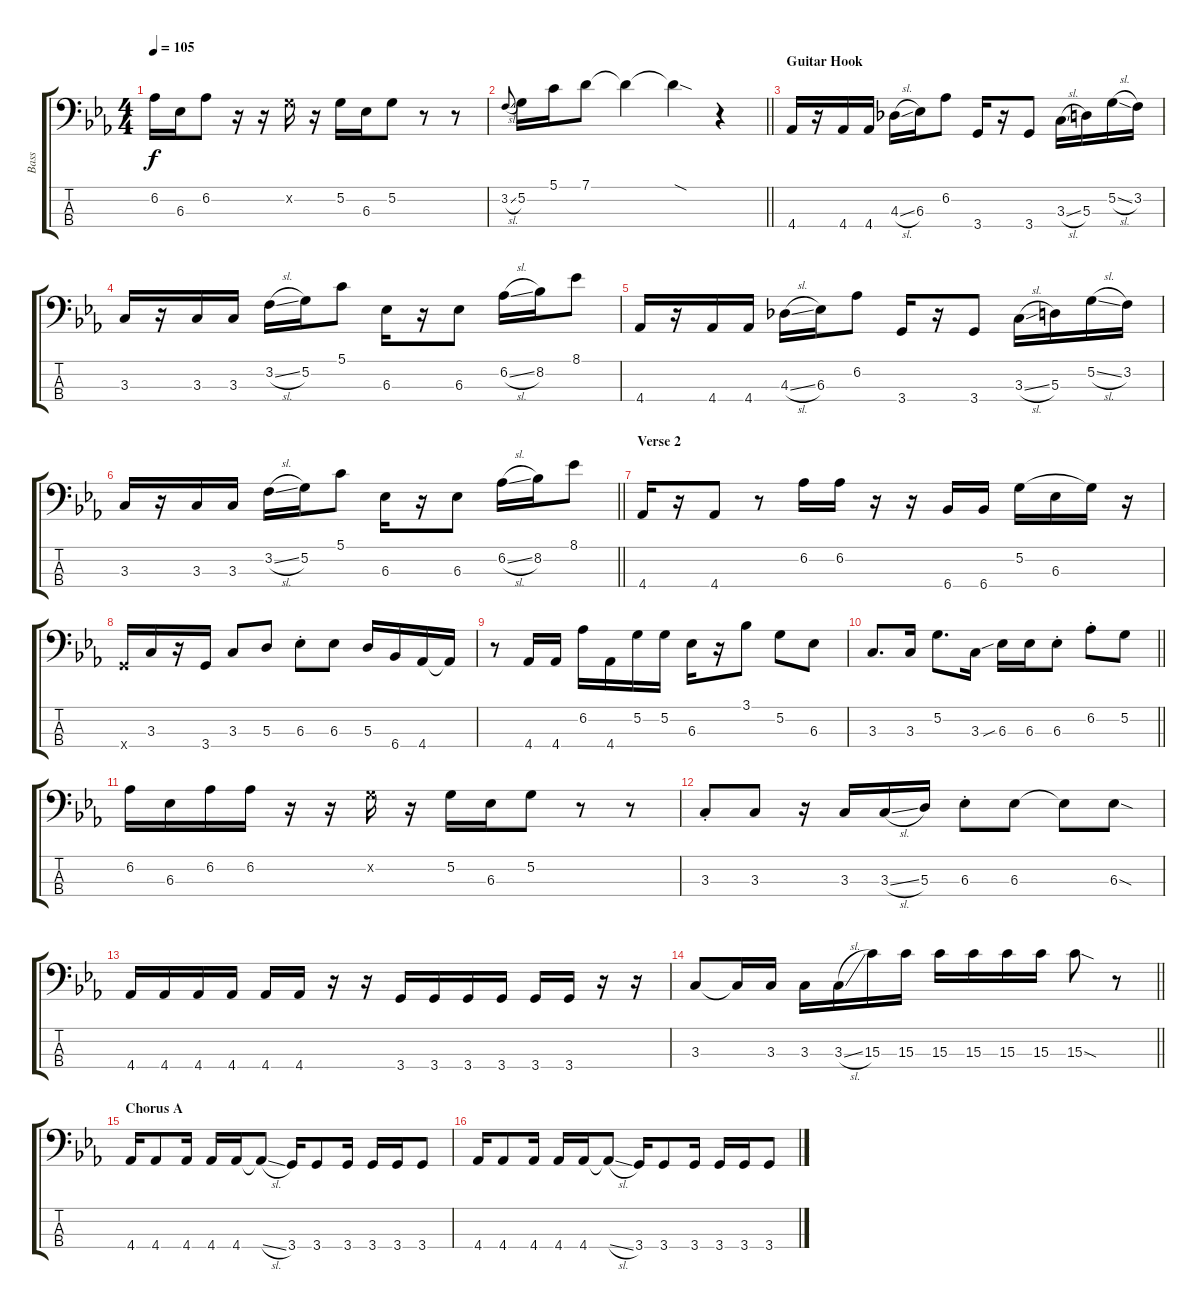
\track ("Bass" "Bass") {instrument electricbassfinger}
\staff {score tabs}
\tuning (G2 D2 A1 E1) {hide}
\ts (4 4)
\tempo 105
\clef f4
\ks eb
6.2.16{dy f} 6.3.16 6.2.8 r.16 r.16 5.2{x}.16 r.16 5.2.16 6.3.16 5.2.8 r.8 r.8 |
\barLineRight lightlight
3.2{sl}.8{gr onbeat} 5.2.16 5.1.16 7.1.8 7.1{t}.4 7.1{sod t}.4 r.4 |
\section ("" "Guitar Hook")
4.4.16 r.16 4.4.16 4.4.16 4.3{sl}.16 6.3.16 6.2.8 3.4.16 r.16 3.4.8 3.3{sl}.16 5.3.16 5.2{sl}.16 3.2.16 |
3.3.16 r.16 3.3.16 3.3.16 3.2{sl}.16 5.2.16 5.1.8 6.3.16 r.16 6.3.8 6.2{sl}.16 8.2.16 8.1.8 |
4.4.16 r.16 4.4.16 4.4.16 4.3{sl}.16 6.3.16 6.2.8 3.4.16 r.16 3.4.8 3.3{sl}.16 5.3.16 5.2{sl}.16 3.2.16 |
\barLineRight lightlight
3.3.16 r.16 3.3.16 3.3.16 3.2{sl}.16 5.2.16 5.1.8 6.3.16 r.16 6.3.8 6.2{sl}.16 8.2.16 8.1.8 |
\section ("" "Verse 2")
4.4.16 r.16 4.4.8 r.8 6.2.16 6.2.16 r.16 r.16 6.4.16 6.4.16 5.2.16 6.3.16 5.2{t}.16 r.16 |
3.4{x}.16 3.3.16 r.16 3.4.16 3.3.8 5.3.8 6.3{st}.8 6.3.8 5.3.16 6.4.16 4.4.16 4.4{t}.16 |
r.8 4.4.16 4.4.16 6.2.16 4.4.16 5.2.16 5.2.16 6.3.16 r.16 3.1.8 5.2.8 6.3.8 |
\barLineRight lightlight
3.3.8{d} 3.3.16 5.2.8{d} 3.3.16 6.3{sib}.16 6.3.16 6.3{st}.8 6.2{st}.8 5.2.8 |
6.2.16 6.3.16 6.2.16 6.2.16 r.16 r.16 5.2{x}.16 r.16 5.2.16 6.3.16 5.2.8 r.8 r.8 |
3.3{st}.8 3.3.8 r.16 3.3.16 3.3{sl}.16 5.3.16 6.3{st}.8 6.3.8 6.3{t}.8 6.3{sod}.8 |
4.4.16 4.4.16 4.4.16 4.4.16 4.4.16 4.4.16 r.16 r.16 3.4.16 3.4.16 3.4.16 3.4.16 3.4.16 3.4.16 r.16 r.16 |
\barLineRight lightlight
3.3.8 3.3{t}.16 3.3.16 3.3.16 3.3{sl}.16 15.3.16 15.3.16 15.3.16 15.3.16 15.3.16 15.3.16 15.3{sod}.8 r.8 |
\section ("" "Chorus A")
4.4.16 4.4.8 4.4.16 4.4.16 4.4.16 4.4{sl t}.8 3.4.16 3.4.8 3.4.16 3.4.16 3.4.16 3.4.8 |
4.4.16 4.4.8 4.4.16 4.4.16 4.4.16 4.4{sl t}.8 3.4.16 3.4.8 3.4.16 3.4.16 3.4.16 3.4.8
